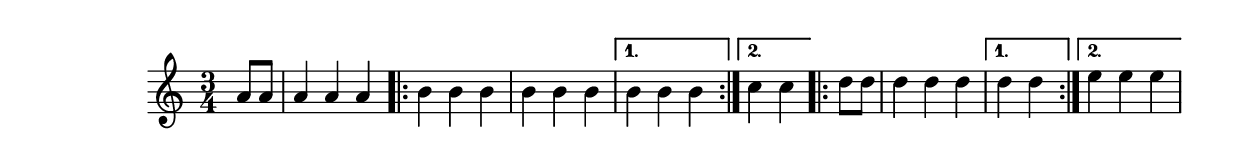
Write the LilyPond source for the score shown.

\version "2.18.2"

music = \relative c''
{
    \time 3/4 

    \partial 4 a8 a | 
    a4 a a |

    \repeat volta2
    {
      b4 b b | b4 b b |
    }
    \alternative {
    { b4 b b | }
    { c4 c }
    }

    \repeat volta 2 
    {
    d8 d | d4 d d |
    }
    \alternative {
    { \partial 2 d4 d }
    { e4 e4 e4 }
    }
}

\score { \music }

